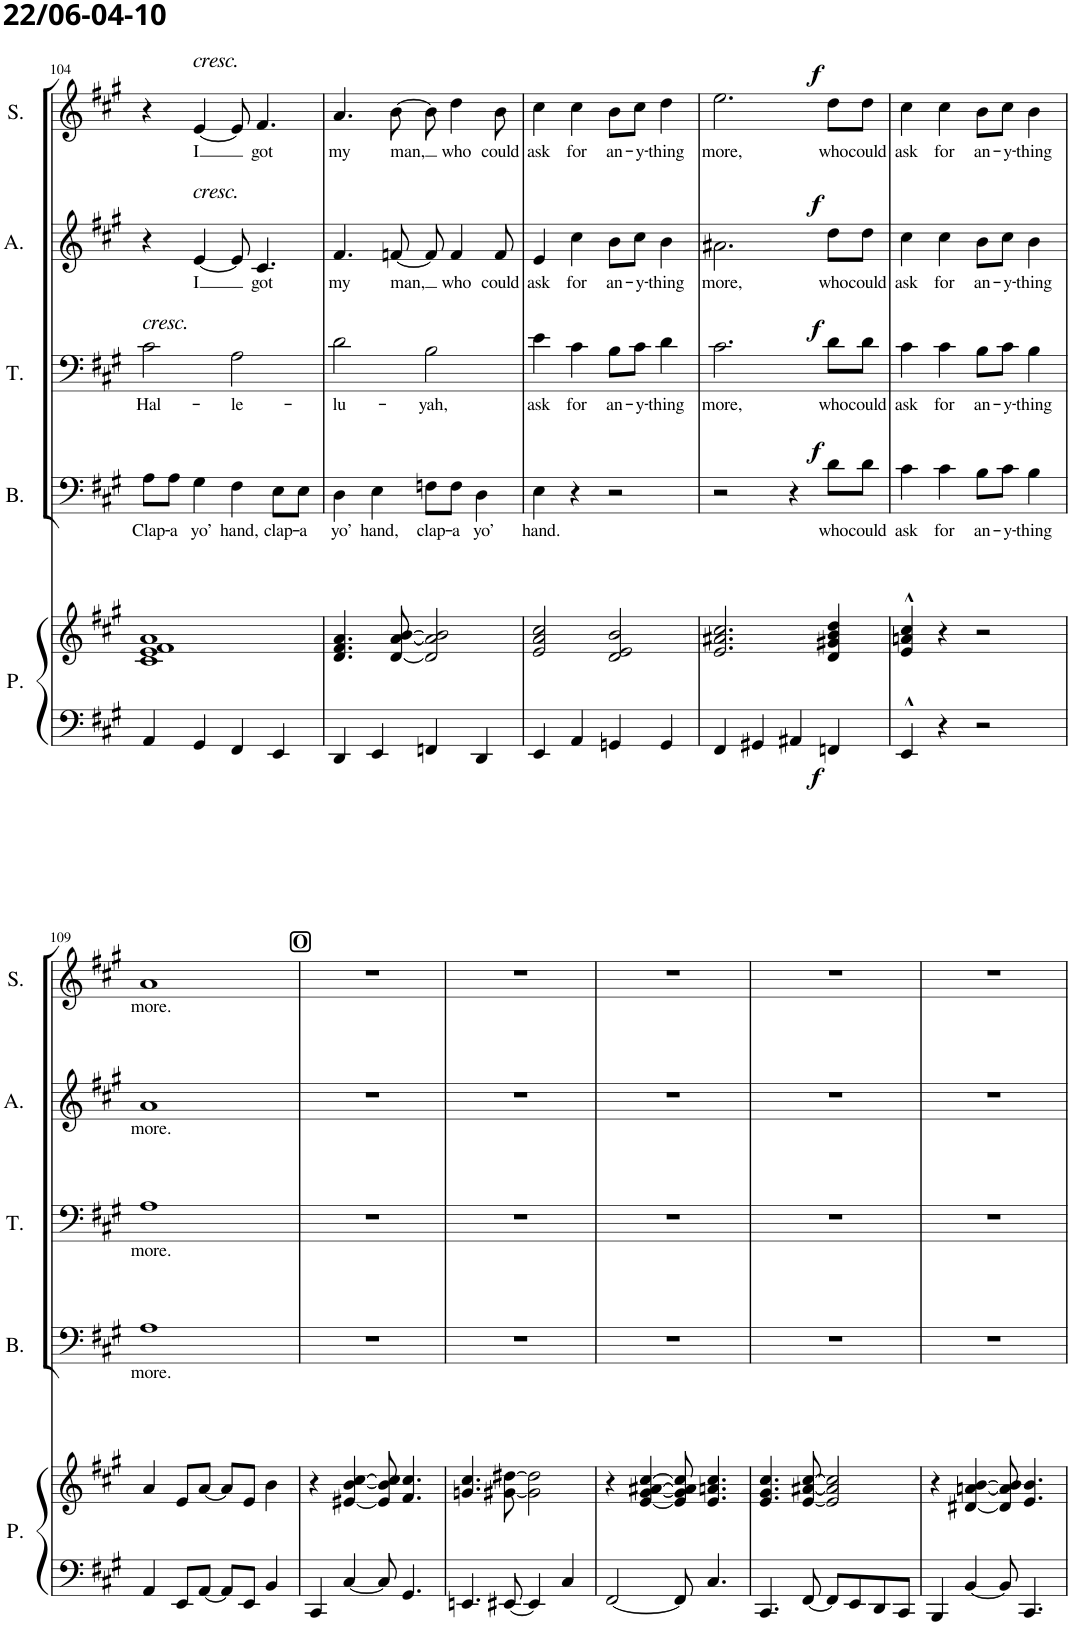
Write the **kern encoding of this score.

**kern	**kern	**dynam	**kern	**text	**dynam	**kern	**text	**dynam	**kern	**text	**dynam	**kern	**text	**dynam
*part5	*part5	*part5	*part4	*part4	*part4	*part3	*part3	*part3	*part2	*part2	*part2	*part1	*part1	*part1
*staff6	*staff5	*staff5/6	*staff4	*staff4	*staff4	*staff3	*staff3	*staff3	*staff2	*staff2	*staff2	*staff1	*staff1	*staff1
*I"Piano	*	*	*I"Bass	*	*	*I"Tenor	*	*	*I"Alto	*	*	*I"Soprano	*	*
*I'P.	*	*	*I'B.	*	*	*I'T.	*	*	*I'A.	*	*	*I'S.	*	*
!!LO:PB:g=z
*clefF4	*clefG2	*	*clefF4	*	*	*clefF4	*	*	*clefG2	*	*	*clefG2	*	*
*k[f#c#g#]	*k[f#c#g#]	*	*k[f#c#g#]	*	*	*k[f#c#g#]	*	*	*k[f#c#g#]	*	*	*k[f#c#g#]	*	*
*M4/4	*M4/4	*	*M4/4	*	*	*M4/4	*	*	*M4/4	*	*	*M4/4	*	*
=104	=104	=104	=104	=104	=104	=104	=104	=104	=104	=104	=104	=104	=104	=104
!	!	!	!	!	!	!LO:TX:a:i:t=cresc.	!	!	!	!	!	!	!	!
!	!	!	!	!LO:LY:b	!	!	!LO:LY:b	!	!	!	!	!	!	!
4AA/	1c# 1e 1f# 1a	.	8A\L	Clap-	.	2c#\	Hal-	.	4r	.	.	4r	.	.
!	!	!	!	!LO:LY:b	!	!	!	!	!	!	!	!	!	!
.	.	.	8A\J	-a	.	.	.	.	.	.	.	.	.	.
!	!	!	!	!	!	!	!	!	!	!	!	!LO:TX:a:i:t=cresc.	!	!
!	!	!	!	!	!	!	!	!	!LO:TX:a:i:t=cresc.	!	!	!	!	!
!	!	!	!	!LO:LY:b	!	!	!	!	!	!LO:LY:b	!	!	!LO:LY:b	!
4GG#/	.	.	4G#\	yo’	.	.	.	.	[4e/	I	.	[4e/	I	.
!	!	!	!	!LO:LY:b	!	!	!LO:LY:b	!	!	!	!	!	!	!
4FF#/	.	.	4F#\	hand,	.	2A\	-le-	.	8e/]	.	.	8e/]	.	.
!	!	!	!	!	!	!	!	!	!	!LO:LY:b	!	!	!LO:LY:b	!
.	.	.	.	.	.	.	.	.	4.c#/	got	.	4.f#/	got	.
!	!	!	!	!LO:LY:b	!	!	!	!	!	!	!	!	!	!
4EE/	.	.	8E\L	clap-	.	.	.	.	.	.	.	.	.	.
!	!	!	!	!LO:LY:b	!	!	!	!	!	!	!	!	!	!
.	.	.	8E\J	-a	.	.	.	.	.	.	.	.	.	.
=105	=105	=105	=105	=105	=105	=105	=105	=105	=105	=105	=105	=105	=105	=105
!	!	!	!	!LO:LY:b	!	!	!LO:LY:b	!	!	!LO:LY:b	!	!	!LO:LY:b	!
4DD/	4.d/ 4.f#/ 4.a/	.	4D\	yo’	.	2d\	-lu-	.	4.f#/	my	.	4.a/	my	.
!	!	!	!	!LO:LY:b	!	!	!	!	!	!	!	!	!	!
4EE/	.	.	4E\	hand,	.	.	.	.	.	.	.	.	.	.
!	!	!	!	!	!	!	!	!	!	!LO:LY:b	!	!	!LO:LY:b	!
.	[8d/ [8a/ [8b/	.	.	.	.	.	.	.	[8fn/	man,	.	[8b\	man,	.
!	!	!	!	!LO:LY:b	!	!	!LO:LY:b	!	!	!	!	!	!	!
4FFn/	2d/] 2a/] 2b/]	.	8Fn\L	clap-	.	2B\	-yah,	.	8f/]	.	.	8b\]	.	.
!	!	!	!	!LO:LY:b	!	!	!	!	!	!LO:LY:b	!	!	!LO:LY:b	!
.	.	.	8F\J	-a	.	.	.	.	4f/	who	.	4dd\	who	.
!	!	!	!	!LO:LY:b	!	!	!	!	!	!	!	!	!	!
4DD/	.	.	4D\	yo’	.	.	.	.	.	.	.	.	.	.
!	!	!	!	!	!	!	!	!	!	!LO:LY:b	!	!	!LO:LY:b	!
.	.	.	.	.	.	.	.	.	8f/	could	.	8b\	could	.
=106	=106	=106	=106	=106	=106	=106	=106	=106	=106	=106	=106	=106	=106	=106
!	!	!	!	!LO:LY:b	!	!	!LO:LY:b	!	!	!LO:LY:b	!	!	!LO:LY:b	!
4EE/	2e/ 2a/ 2cc#/	.	4E\	hand.	.	4e\	ask	.	4e/	ask	.	4cc#\	ask	.
!	!	!	!	!	!	!	!LO:LY:b	!	!	!LO:LY:b	!	!	!LO:LY:b	!
4AA/	.	.	4r	.	.	4c#\	for	.	4cc#\	for	.	4cc#\	for	.
!	!	!	!	!	!	!	!LO:LY:b	!	!	!LO:LY:b	!	!	!LO:LY:b	!
4GGn/	2d/ 2e/ 2b/	.	2r	.	.	8B\L	an-	.	8b\L	an-	.	8b\L	an-	.
!	!	!	!	!	!	!	!LO:LY:b	!	!	!LO:LY:b	!	!	!LO:LY:b	!
.	.	.	.	.	.	8c#\J	-y-	.	8cc#\J	-y-	.	8cc#\J	-y-	.
!	!	!	!	!	!	!	!LO:LY:b	!	!	!LO:LY:b	!	!	!LO:LY:b	!
4GG/	.	.	.	.	.	4d\	-thing	.	4b\	-thing	.	4dd\	-thing	.
=107	=107	=107	=107	=107	=107	=107	=107	=107	=107	=107	=107	=107	=107	=107
!	!	!	!	!	!	!	!LO:LY:b	!	!	!LO:LY:b	!	!	!LO:LY:b	!
4FF#/	2.e/ 2.a#X/ 2.cc#/	.	2r	.	.	2.c#\	more,	.	2.a#X\	more,	.	2.ee\	more,	.
4GG#X/	.	.	.	.	.	.	.	.	.	.	.	.	.	.
4AA#X/	.	.	4r	.	.	.	.	.	.	.	.	.	.	.
!	!	!LO:DY:b=2	!	!LO:LY:b	!LO:DY:a	!	!LO:LY:b	!LO:DY:a	!	!LO:LY:b	!LO:DY:a	!	!LO:LY:b	!LO:DY:a
4FFn/	4d/ 4g#X/ 4b/ 4dd/	f	8d\L	who	f	8d\L	who	f	8dd\L	who	f	8dd\L	who	f
!	!	!	!	!LO:LY:b	!	!	!LO:LY:b	!	!	!LO:LY:b	!	!	!LO:LY:b	!
.	.	.	8d\J	could	.	8d\J	could	.	8dd\J	could	.	8dd\J	could	.
=108	=108	=108	=108	=108	=108	=108	=108	=108	=108	=108	=108	=108	=108	=108
!	!	!	!	!LO:LY:b	!	!	!LO:LY:b	!	!	!LO:LY:b	!	!	!LO:LY:b	!
4EE^^/	4e/^^ 4an/^^ 4cc#/^^	.	4c#\	ask	.	4c#\	ask	.	4cc#\	ask	.	4cc#\	ask	.
!	!	!	!	!LO:LY:b	!	!	!LO:LY:b	!	!	!LO:LY:b	!	!	!LO:LY:b	!
4r	4r	.	4c#\	for	.	4c#\	for	.	4cc#\	for	.	4cc#\	for	.
!	!	!	!	!LO:LY:b	!	!	!LO:LY:b	!	!	!LO:LY:b	!	!	!LO:LY:b	!
2r	2r	.	8B\L	an-	.	8B\L	an-	.	8b\L	an-	.	8b\L	an-	.
!	!	!	!	!LO:LY:b	!	!	!LO:LY:b	!	!	!LO:LY:b	!	!	!LO:LY:b	!
.	.	.	8c#\J	-y-	.	8c#\J	-y-	.	8cc#\J	-y-	.	8cc#\J	-y-	.
!	!	!	!	!LO:LY:b	!	!	!LO:LY:b	!	!	!LO:LY:b	!	!	!LO:LY:b	!
.	.	.	4B\	-thing	.	4B\	-thing	.	4b\	-thing	.	4b\	-thing	.
!!LO:LB:g=z
=109	=109	=109	=109	=109	=109	=109	=109	=109	=109	=109	=109	=109	=109	=109
!	!	!	!	!LO:LY:b	!	!	!LO:LY:b	!	!	!LO:LY:b	!	!	!LO:LY:b	!
4AA/	4a/	.	1A	more.	.	1A	more.	.	1a	more.	.	1a	more.	.
8EE/L	8e/L	.	.	.	.	.	.	.	.	.	.	.	.	.
[8AA/J	[8a/J	.	.	.	.	.	.	.	.	.	.	.	.	.
8AA/L]	8a/L]	.	.	.	.	.	.	.	.	.	.	.	.	.
8EE/J	8e/J	.	.	.	.	.	.	.	.	.	.	.	.	.
4BB/	4b\	.	.	.	.	.	.	.	.	.	.	.	.	.
=110	=110	=110	=110	=110	=110	=110	=110	=110	=110	=110	=110	=110	=110	=110
4CC#/	4r	.	1r	.	.	1r	.	.	1r	.	.	1r	.	.
[4C#/	[4e#X/ [4b/ [4cc#/	.	.	.	.	.	.	.	.	.	.	.	.	.
8C#/]	8e#/] 8b/] 8cc#/]	.	.	.	.	.	.	.	.	.	.	.	.	.
4.GG#/	4.f#/ 4.cc#/	.	.	.	.	.	.	.	.	.	.	.	.	.
=111	=111	=111	=111	=111	=111	=111	=111	=111	=111	=111	=111	=111	=111	=111
4.EEn/	4.gn/ 4.cc#/	.	1r	.	.	1r	.	.	1r	.	.	1r	.	.
[8EE#X/	[8g#X\ [8dd#X\	.	.	.	.	.	.	.	.	.	.	.	.	.
4EE#/]	2g#\] 2dd#\]	.	.	.	.	.	.	.	.	.	.	.	.	.
4C#/	.	.	.	.	.	.	.	.	.	.	.	.	.	.
=112	=112	=112	=112	=112	=112	=112	=112	=112	=112	=112	=112	=112	=112	=112
[2FF#/	4r	.	1r	.	.	1r	.	.	1r	.	.	1r	.	.
.	[4e/ [4g#/ [4a#X/ [4cc#/	.	.	.	.	.	.	.	.	.	.	.	.	.
8FF#/]	8e/] 8g#/] 8a#/] 8cc#/]	.	.	.	.	.	.	.	.	.	.	.	.	.
4.C#/	4.e/ 4.an/ 4.cc#/	.	.	.	.	.	.	.	.	.	.	.	.	.
=113	=113	=113	=113	=113	=113	=113	=113	=113	=113	=113	=113	=113	=113	=113
4.CC#/	4.e/ 4.g#/ 4.cc#/	.	1r	.	.	1r	.	.	1r	.	.	1r	.	.
[8FF#/	[8e/ [8a#X/ [8cc#/	.	.	.	.	.	.	.	.	.	.	.	.	.
8FF#/L]	2e/] 2a#/] 2cc#/]	.	.	.	.	.	.	.	.	.	.	.	.	.
8EE/	.	.	.	.	.	.	.	.	.	.	.	.	.	.
8DD/	.	.	.	.	.	.	.	.	.	.	.	.	.	.
8CC#/J	.	.	.	.	.	.	.	.	.	.	.	.	.	.
=114	=114	=114	=114	=114	=114	=114	=114	=114	=114	=114	=114	=114	=114	=114
4BBB/	4r	.	1r	.	.	1r	.	.	1r	.	.	1r	.	.
[4BB/	[4d#X/ [4an/ [4b/	.	.	.	.	.	.	.	.	.	.	.	.	.
8BB/]	8d#/] 8a/] 8b/]	.	.	.	.	.	.	.	.	.	.	.	.	.
4.CC#/	4.e/ 4.b/	.	.	.	.	.	.	.	.	.	.	.	.	.
=	=	=	=	=	=	=	=	=	=	=	=	=	=	=
*-	*-	*-	*-	*-	*-	*-	*-	*-	*-	*-	*-	*-	*-	*-
